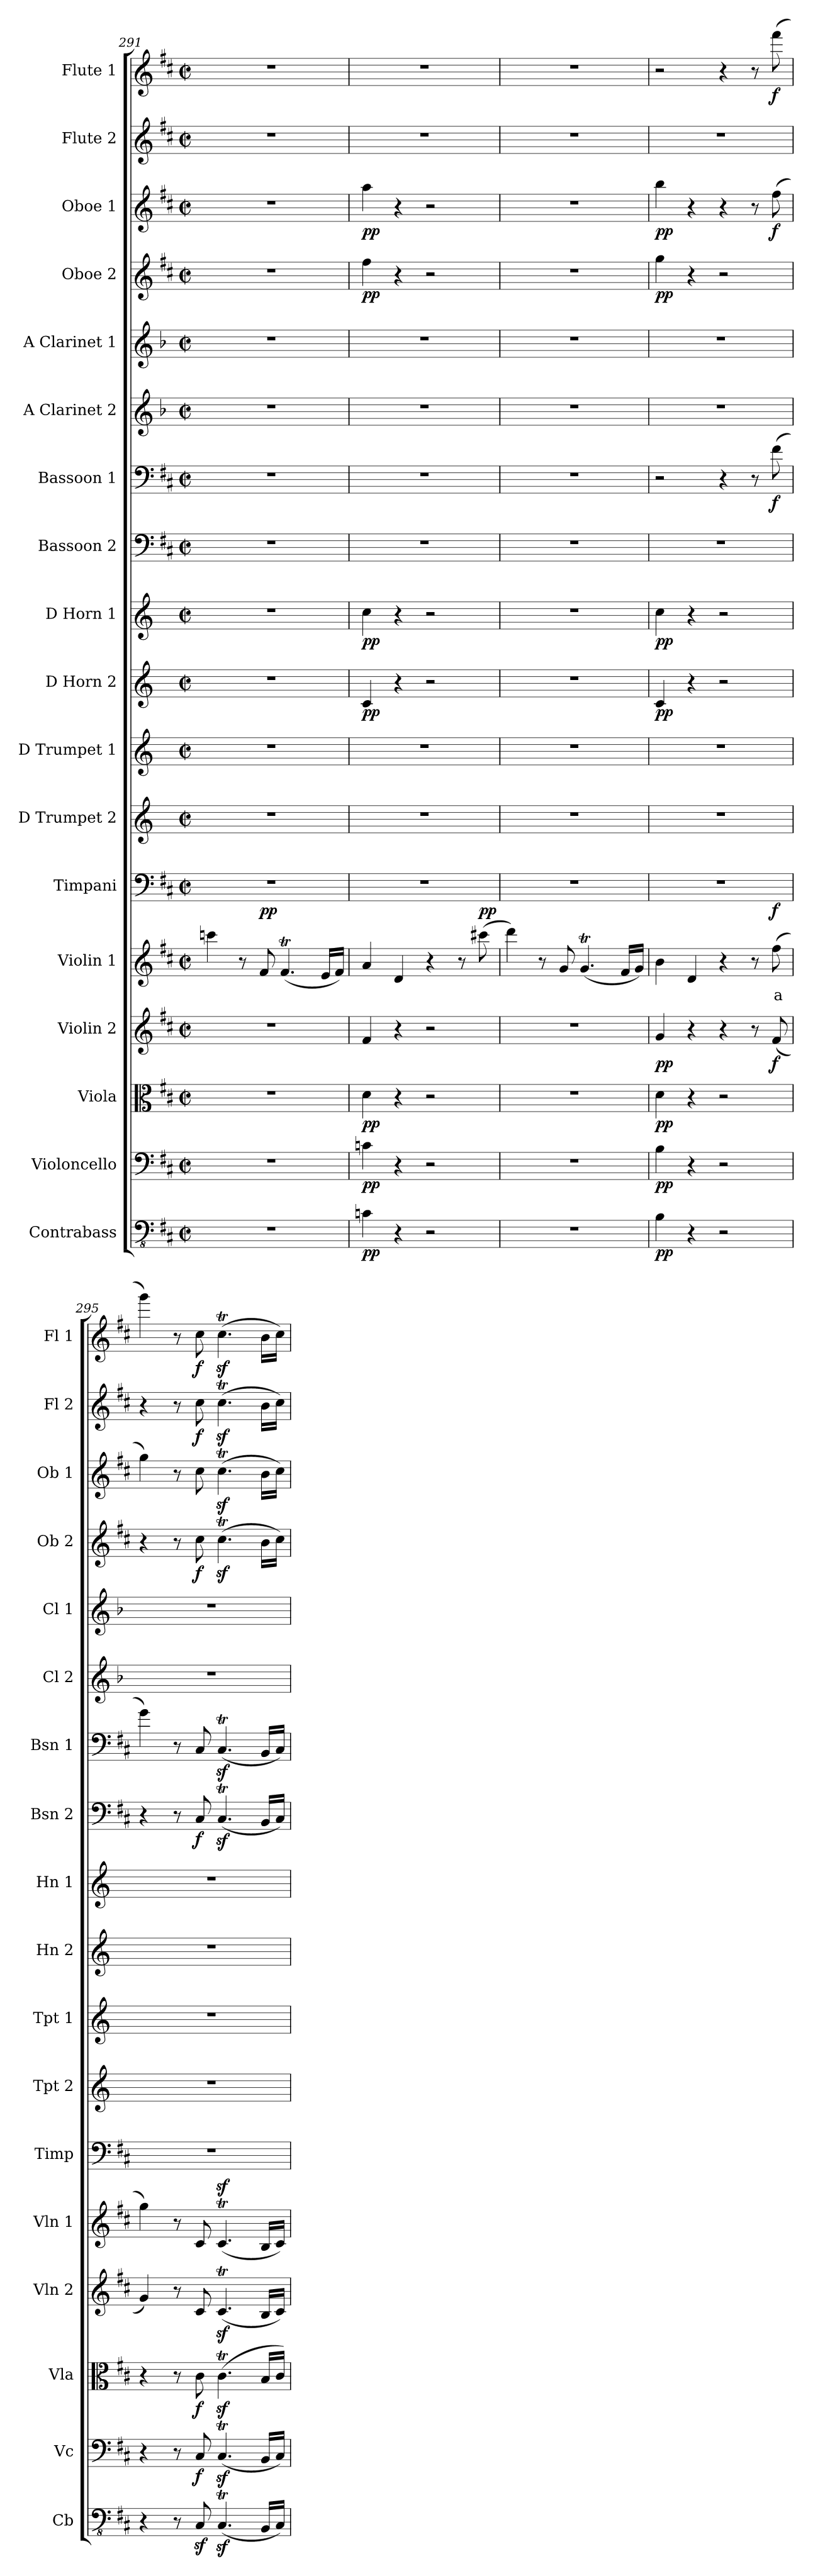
**kern	**dynam	**kern	**dynam	**kern	**dynam	**kern	**dynam	**kern	**text	**dynam	**kern	**kern	**kern	**kern	**dynam	**kern	**dynam	**kern	**dynam	**kern	**dynam	**kern	**kern	**kern	**dynam	**kern	**dynam	**kern	**dynam	**kern	**dynam
*part18	*part18	*part17	*part17	*part16	*part16	*part15	*part15	*part14	*part14	*part14	*part13	*part12	*part11	*part10	*part10	*part9	*part9	*part8	*part8	*part7	*part7	*part6	*part5	*part4	*part4	*part3	*part3	*part2	*part2	*part1	*part1
*staff18	*staff18	*staff17	*staff17	*staff16	*staff16	*staff15	*staff15	*staff14	*staff14	*staff14	*staff13	*staff12	*staff11	*staff10	*staff10	*staff9	*staff9	*staff8	*staff8	*staff7	*staff7	*staff6	*staff5	*staff4	*staff4	*staff3	*staff3	*staff2	*staff2	*staff1	*staff1
*I"Contrabass	*	*I"Violoncello	*	*I"Viola	*	*I"Violin 2	*	*I"Violin 1	*	*	*I"Timpani	*I"D Trumpet 2	*I"D Trumpet 1	*I"D Horn 2	*	*I"D Horn 1	*	*I"Bassoon 2	*	*I"Bassoon 1	*	*I"A Clarinet 2	*I"A Clarinet 1	*I"Oboe 2	*	*I"Oboe 1	*	*I"Flute 2	*	*I"Flute 1	*
*I'Cb	*	*I'Vc	*	*I'Vla	*	*I'Vln 2	*	*I'Vln 1	*	*	*I'Timp	*I'Tpt 2	*I'Tpt 1	*I'Hn 2	*	*I'Hn 1	*	*I'Bsn 2	*	*I'Bsn 1	*	*I'Cl 2	*I'Cl 1	*I'Ob 2	*	*I'Ob 1	*	*I'Fl 2	*	*I'Fl 1	*
!!LO:PB:g=z
*clefFv4	*	*clefF4	*	*clefC3	*	*clefG2	*	*clefG2	*	*	*clefF4	*clefG2	*clefG2	*clefG2	*	*clefG2	*	*clefF4	*	*clefF4	*	*clefG2	*clefG2	*clefG2	*	*clefG2	*	*clefG2	*	*clefG2	*
*	*	*	*	*	*	*	*	*	*	*	*	*ITrd-1c-2	*ITrd-1c-2	*ITrd6c10	*	*ITrd6c10	*	*	*	*	*	*ITrd2c3	*ITrd2c3	*	*	*	*	*	*	*	*
*k[f#c#]	*	*k[f#c#]	*	*k[f#c#]	*	*k[f#c#]	*	*k[f#c#]	*	*	*k[f#c#]	*k[f#c#]	*k[f#c#]	*k[f#c#]	*	*k[f#c#]	*	*k[f#c#]	*	*k[f#c#]	*	*k[f#c#]	*k[f#c#]	*k[f#c#]	*	*k[f#c#]	*	*k[f#c#]	*	*k[f#c#]	*
*M2/2	*	*M2/2	*	*M2/2	*	*M2/2	*	*M2/2	*	*	*M2/2	*M2/2	*M2/2	*M2/2	*	*M2/2	*	*M2/2	*	*M2/2	*	*M2/2	*M2/2	*M2/2	*	*M2/2	*	*M2/2	*	*M2/2	*
*met(c|)	*	*met(c|)	*	*met(c|)	*	*met(c|)	*	*met(c|)	*	*	*met(c|)	*met(c|)	*met(c|)	*met(c|)	*	*met(c|)	*	*met(c|)	*	*met(c|)	*	*met(c|)	*met(c|)	*met(c|)	*	*met(c|)	*	*met(c|)	*	*met(c|)	*
=291	=291	=291	=291	=291	=291	=291	=291	=291	=291	=291	=291	=291	=291	=291	=291	=291	=291	=291	=291	=291	=291	=291	=291	=291	=291	=291	=291	=291	=291	=291	=291
1r	.	1r	.	1r	.	1r	.	4cccn\	.	.	1r	1r	1r	1r	.	1r	.	1r	.	1r	.	1r	1r	1r	.	1r	.	1r	.	1r	.
.	.	.	.	.	.	.	.	8r	.	.	.	.	.	.	.	.	.	.	.	.	.	.	.	.	.	.	.	.	.	.	.
!	!	!	!	!	!	!	!	!	!	!LO:DY:b	!	!	!	!	!	!	!	!	!	!	!	!	!	!	!	!	!	!	!	!	!
.	.	.	.	.	.	.	.	8f#/	.	pp	.	.	.	.	.	.	.	.	.	.	.	.	.	.	.	.	.	.	.	.	.
.	.	.	.	.	.	.	.	(4.f#t/	.	.	.	.	.	.	.	.	.	.	.	.	.	.	.	.	.	.	.	.	.	.	.
.	.	.	.	.	.	.	.	16e/LL	.	.	.	.	.	.	.	.	.	.	.	.	.	.	.	.	.	.	.	.	.	.	.
.	.	.	.	.	.	.	.	16f#/JJ)	.	.	.	.	.	.	.	.	.	.	.	.	.	.	.	.	.	.	.	.	.	.	.
=292	=292	=292	=292	=292	=292	=292	=292	=292	=292	=292	=292	=292	=292	=292	=292	=292	=292	=292	=292	=292	=292	=292	=292	=292	=292	=292	=292	=292	=292	=292	=292
!	!LO:DY:b	!	!LO:DY:b	!	!LO:DY:b	!	!	!	!	!	!	!	!	!	!LO:DY:b	!	!LO:DY:b	!	!	!	!	!	!	!	!LO:DY:b	!	!LO:DY:b	!	!	!	!
4Cn\	pp	4cn\	pp	4d\	pp	4f#/	.	4a/	.	.	1r	1r	1r	4D/	pp	4d\	pp	1r	.	1r	.	1r	1r	4ff#\	pp	4aa\	pp	1r	.	1r	.
4r	.	4r	.	4r	.	4r	.	4d/	.	.	.	.	.	4r	.	4r	.	.	.	.	.	.	.	4r	.	4r	.	.	.	.	.
2r	.	2r	.	2r	.	2r	.	4r	.	.	.	.	.	2r	.	2r	.	.	.	.	.	.	.	2r	.	2r	.	.	.	.	.
.	.	.	.	.	.	.	.	8r	.	.	.	.	.	.	.	.	.	.	.	.	.	.	.	.	.	.	.	.	.	.	.
!	!	!	!	!	!	!	!	!	!	!LO:DY:b	!	!	!	!	!	!	!	!	!	!	!	!	!	!	!	!	!	!	!	!	!
.	.	.	.	.	.	.	.	(8ccc#X\	.	pp	.	.	.	.	.	.	.	.	.	.	.	.	.	.	.	.	.	.	.	.	.
=293	=293	=293	=293	=293	=293	=293	=293	=293	=293	=293	=293	=293	=293	=293	=293	=293	=293	=293	=293	=293	=293	=293	=293	=293	=293	=293	=293	=293	=293	=293	=293
1r	.	1r	.	1r	.	1r	.	4ddd\)	.	.	1r	1r	1r	1r	.	1r	.	1r	.	1r	.	1r	1r	1r	.	1r	.	1r	.	1r	.
.	.	.	.	.	.	.	.	8r	.	.	.	.	.	.	.	.	.	.	.	.	.	.	.	.	.	.	.	.	.	.	.
.	.	.	.	.	.	.	.	8g/	.	.	.	.	.	.	.	.	.	.	.	.	.	.	.	.	.	.	.	.	.	.	.
.	.	.	.	.	.	.	.	(4.gT/	.	.	.	.	.	.	.	.	.	.	.	.	.	.	.	.	.	.	.	.	.	.	.
.	.	.	.	.	.	.	.	16f#/LL	.	.	.	.	.	.	.	.	.	.	.	.	.	.	.	.	.	.	.	.	.	.	.
.	.	.	.	.	.	.	.	16g/JJ)	.	.	.	.	.	.	.	.	.	.	.	.	.	.	.	.	.	.	.	.	.	.	.
=294	=294	=294	=294	=294	=294	=294	=294	=294	=294	=294	=294	=294	=294	=294	=294	=294	=294	=294	=294	=294	=294	=294	=294	=294	=294	=294	=294	=294	=294	=294	=294
!	!LO:DY:b	!	!LO:DY:b	!	!LO:DY:b	!	!LO:DY:b	!	!	!	!	!	!	!	!LO:DY:b	!	!LO:DY:b	!	!	!	!	!	!	!	!LO:DY:b	!	!LO:DY:b	!	!	!	!
4BB\	pp	4B\	pp	4d\	pp	4g/	pp	4b\	.	.	1r	1r	1r	4D/	pp	4d\	pp	1r	.	2r	.	1r	1r	4gg\	pp	4bb\	pp	1r	.	2r	.
4r	.	4r	.	4r	.	4r	.	4d/	.	.	.	.	.	4r	.	4r	.	.	.	.	.	.	.	4r	.	4r	.	.	.	.	.
2r	.	2r	.	2r	.	4r	.	4r	.	.	.	.	.	2r	.	2r	.	.	.	4r	.	.	.	2r	.	4r	.	.	.	4r	.
.	.	.	.	.	.	8r	.	8r	.	.	.	.	.	.	.	.	.	.	.	8r	.	.	.	.	.	8r	.	.	.	8r	.
!	!	!	!	!	!	!	!LO:DY:b	!	!LO:LY:b:color=#FF0000	!LO:DY:b	!	!	!	!	!	!	!	!	!	!	!LO:DY:b	!	!	!	!	!	!LO:DY:b	!	!	!	!LO:DY:b
.	.	.	.	.	.	(8f#/	f	(8ff#\	a	f	.	.	.	.	.	.	.	.	.	(8f#\	f	.	.	.	.	(8ff#\	f	.	.	(8fff#\	f
=295	=295	=295	=295	=295	=295	=295	=295	=295	=295	=295	=295	=295	=295	=295	=295	=295	=295	=295	=295	=295	=295	=295	=295	=295	=295	=295	=295	=295	=295	=295	=295
4r	.	4r	.	4r	.	4g/)	.	4gg\)	.	.	1r	1r	1r	1r	.	1r	.	4r	.	4g\)	.	1r	1r	4r	.	4gg\)	.	4r	.	4ggg\)	.
8r	.	8r	.	8r	.	8r	.	8r	.	.	.	.	.	.	.	.	.	8r	.	8r	.	.	.	8r	.	8r	.	8r	.	8r	.
!	!	!	!LO:DY:b	!	!LO:DY:b	!	!	!	!	!	!	!	!	!	!	!	!	!	!LO:DY:b	!	!	!	!	!	!LO:DY:b	!	!	!	!LO:DY:b	!	!LO:DY:b
8CC#z</	.	8C#/	f	8c#\	f	8c#/	.	8c#/	.	.	.	.	.	.	.	.	.	8C#/	f	8C#/	.	.	.	8cc#\	f	8cc#\	.	8cc#\	f	8cc#\	f
(4.CC#z<t/	.	(4.C#z<t/	.	(4.c#z<t\	.	(4.c#z<t/	.	(4.c#z<t/	.	.	.	.	.	.	.	.	.	(4.C#z<t/	.	(4.C#z<t/	.	.	.	(4.cc#z<t\	.	(4.cc#z<t\	.	(4.cc#z<t\	.	(4.cc#z<t\	.
16BBB/LL	.	16BB/LL	.	16B/LL	.	16B/LL	.	16B/LL	.	.	.	.	.	.	.	.	.	16BB/LL	.	16BB/LL	.	.	.	16b\LL	.	16b\LL	.	16b\LL	.	16b\LL	.
16CC#/JJ)	.	16C#/JJ)	.	16c#/JJ)	.	16c#/JJ)	.	16c#/JJ)	.	.	.	.	.	.	.	.	.	16C#/JJ)	.	16C#/JJ)	.	.	.	16cc#\JJ)	.	16cc#\JJ)	.	16cc#\JJ)	.	16cc#\JJ)	.
=	=	=	=	=	=	=	=	=	=	=	=	=	=	=	=	=	=	=	=	=	=	=	=	=	=	=	=	=	=	=	=
*-	*-	*-	*-	*-	*-	*-	*-	*-	*-	*-	*-	*-	*-	*-	*-	*-	*-	*-	*-	*-	*-	*-	*-	*-	*-	*-	*-	*-	*-	*-	*-
